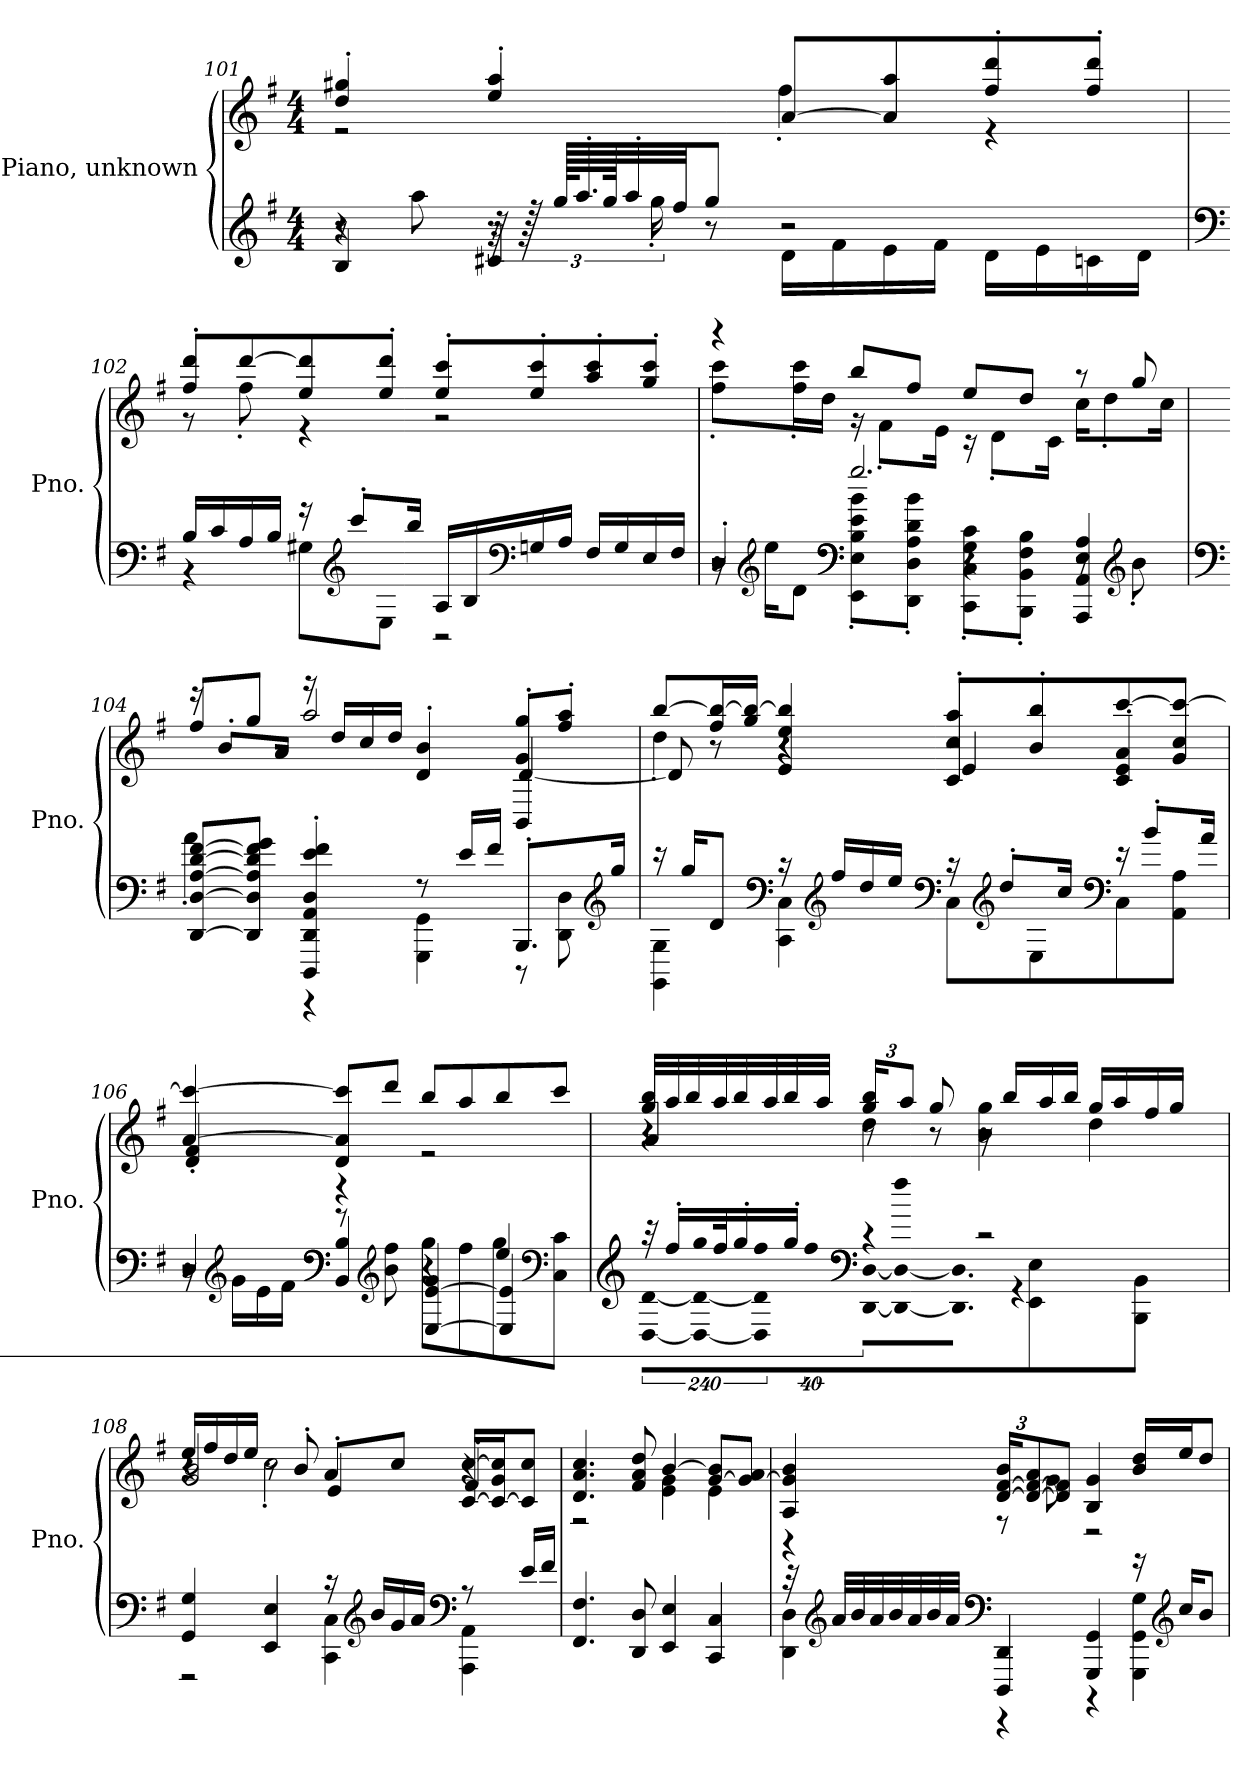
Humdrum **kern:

**kern	**kern
*part1	*part1
*staff2	*staff1
*I"Piano, unknown	*
*I'Pno.	*
*clefG2	*clefG2
*k[f#]	*k[f#]
*M4/4	*M4/4
=101	=101
*^	*^
*	*^	*	*
4B/	8r	4r	4dd/' 4gg#X/'	2r
.	8aa\	.	.	.
64r	12r	4c#X/	4ee/' 4aa/'	.
128r	.	.	.	.
128gg/KLLLL	.	.	.	.
64.aa'/	.	.	.	.
128gg/JK	.	.	.	.
32aa'/	.	.	.	.
.	24gg'\	.	.	.
32ff#/JJ	.	.	.	.
8gg/J	8r	.	.	.
2r	16d\LL	2r	[8a/L	4ff#'\
.	16f#\	.	.	.
.	16e\	.	8a/] 8aa/	.
.	16f#\JJ	.	.	.
.	16d\LL	.	8ff#/' 8ddd/'	4r
.	16e\	.	.	.
.	16cn\	.	8ff#/' 8ddd/'J	.
.	16d\JJ	.	.	.
*v	*v	*v	*	*
!!LO:LB:g=z	!!
=102	=102	=102
*clefF4	*	*
*^	*	*
16B/LL	4r	8ff#/' 8ddd/'L	8r
16c/	.	.	.
16A/	.	[8ddd/	8ff#'\
16B/JJ	.	.	.
16r	8G#X\L	8ee/ 8ddd/]	4r
*clefG2	*	*	*
8ccc'/L	.	.	.
.	8E\J	8ee/' 8ddd/'J	.
16bb/Jk	.	.	.
16A/LL	2r	8ee/' 8ccc/'L	2r
16B/	.	.	.
*clefF4	*	*	*
16Gn/	.	8ee/' 8ccc/'	.
16A/JJ	.	.	.
16F#/LL	.	8aa/' 8ccc/'	.
16G/	.	.	.
16E/	.	8gg/' 8ccc/'J	.
16F#/JJ	.	.	.
=103	=103	=103	=103
*	*^	*	*
4D'/	16r	2r	4r	8ff#\' 8ccc\'L
*clefG2	*	*	*	*
.	16ee\KL	.	.	.
.	8d\J	.	.	16ff#\' 16ccc\'L
.	.	.	.	16dd\JJ
*clefF4	*	*	*	*
2.gg/	8EE\' 8E\' 8B\' 8e\' 8b\'L	.	8bb/L	16r
.	.	.	.	8f#'\L
.	8DD\' 8D\' 8A\' 8d\' 8b\'J	.	8ff#/J	.
.	.	.	.	16e\Jk
.	8CC\' 8C\' 8G\' 8c\'L	4r	8ee/L	16r
.	.	.	.	8d'\L
.	8BBB\' 8BB\' 8F#\' 8B\'J	.	8dd/J	.
.	.	.	.	16c\Jk
.	8r	4AAA/ 4AA/ 4E/ 4A/	8r	16cc\KL
.	.	.	.	8dd'\
*clefG2	*	*	*	*
.	8b'\	.	8gg/	.
.	.	.	.	16cc\Jk
*v	*v	*v	*	*
!!LO:LB:g=z	!!
=104	=104	=104
*clefF4	*	*
*^	*	*
[8DD/ [8D/ [8A/ [8d/ [8f#/L	4a'\	16r	8ff#/L
.	.	8b'/L	.
8DD/] 8D/] 8A/] 8d/] 8f#/] 8g/J	.	.	8gg/J
.	.	16a/Jk	.
4DDD/' 4DD/' 4AA/' 4D/' 4e/' 4f#/'	4r	16r	2aa/
.	.	16dd/LL	.
.	.	16cc/	.
.	.	16dd/JJ	.
8r	4GGG\ 4GG\	4d/' 4b/'	.
16e/LL	.	.	.
16f#/JJ	.	.	.
8.BBB'/L	8r	8BB/' 8g/' 8gg/'L	[4d/
.	8DD\ 8D\	8ff#/' 8aa/'J	.
*clefG2	*	*	*
16gg/Jk	.	.	.
=105	=105	=105	=105
*	*	*	*^
16r	4GG\ 4G\	[8bb/L	4dd'\	8d/]
16gg/KL	.	.	.	.
8d/J	.	16ff#/ 16bb/_L	.	8r
.	.	16gg/ 16bb/_JJ	.	.
*clefF4	*	*	*	*
16r	4CC\ 4C\	4e/ 4ee/ 4bb/]	4r	4r
*clefG2	*	*	*	*
16ff#/LL	.	.	.	.
16dd/	.	.	.	.
16ee/JJ	.	.	.	.
*clefF4	*	*	*	*
16r	8C\L	8c/' 8cc/' 8aa/'L	2r	4e/
*clefG2	*	*	*	*
8dd'/L	.	.	.	.
.	8E\	8b/' 8bb/'	.	.
16cc/Jk	.	.	.	.
*clefF4	*	*	*	*
16r	8C\	[8ccc/	.	4c/' 4e/' 4a/'
8b'/L	.	.	.	.
.	8AA\ 8A\J	8g/ 8cc/ 8ccc/_J	.	.
16a/Jk	.	.	.	.
*	*	*	*v	*v
!!LO:LB:g=z
=106	=106	=106	=106
*	*^	*	*
2r	16r	4D/	[4a/ 4ccc/_	4d/' 4f#/'
*clefG2	*	*	*	*
.	16g\LL	.	.	.
.	16e\	.	.	.
.	16f#\JJ	.	.	.
*clefF4	*	*	*	*
.	8r	4BB/ 4B/	8d/ 8a/] 8ccc/]L	4r
*clefG2	*	*	*	*
.	8b\ 8ff#\	.	8ddd/J	.
4r	8gg\L	[4E/ [4e/ 4g/	8bb/L	2r
.	8ff#\	.	8aa/	.
4ee/	8gg\	4E/] 4e/]	8bb/	.
*clefF4	*	*	*	*
.	8C\ 8c\J	.	8ccc/J	.
*v	*v	*v	*	*
*	*v	*v
!!LO:LB:g=z
=107	=107
*clefG2	*
*^	*
!	!LO:N:vis=16	!
*	*	*^
*	*	*	*^
32r	[1920%137D\ [1920%137d\LL	32gg/ 32bb/LLL	4r	4a/
16ff#'/LL	.	32aa/	.	.
.	.	32bb/	.	.
!	!LO:N:vis=16	!	!	!
.	1920%137D\_ 1920%137d\_ 1920%137gg\	.	.	.
32ff#/K	.	32aa/	.	.
16gg'/	.	32bb/	.	.
!	!LO:N:vis=16	!	!	!
.	1920%137D\] 1920%137d\] 1920%137ff#\	.	.	.
.	.	32aa/	.	.
16gg'/JJ	.	32bb/	.	.
!	!LO:N:vis=32	!	!	!
.	640%23ff#\JJk	.	.	.
.	.	32aa/JJJ	.	.
*clefF4	*	*	*	*
!	!LO:N:vis=32	!	!	!
*	*	*Xbrackettup	*	*
4r	[640%23DD\ [640%23D\KLL	24gg/ 24bb/KL	4dd\	8r
!	!LO:N:vis=16	!	!	!
.	1920%137DD\_ 1920%137D\_ 1920%137ff#\	.	.	.
.	.	12aa/J	.	.
!	!LO:N:vis=16.	!	!	!
.	960%103DD\] 960%103D\]JJ	.	.	.
.	.	8r	.	8gg/
!	!LO:N:vis=32	!	!	!
.	640%23r	.	.	.
2r	.	16r	4b\ 4gg\	2r
.	4EE\ 4E\	.	.	.
.	.	16bb/LL	.	.
.	.	16aa/	.	.
.	.	16bb/JJ	.	.
.	.	16gg/LL	4dd\	.
.	4BBB\ 4BB\	.	.	.
.	.	16aa/	.	.
.	.	16ff#/	.	.
.	.	16gg/JJ	.	.
1920ryy	.	1920ryy	1920ryy	1920ryy
!!LO:LB:g=z	!!	!!
=108	=108	=108	=108	=108
4GG/ 4G/	2r	16ee/LL	4r	2g/ 2b/
.	.	16ff#/	.	.
.	.	16dd/	.	.
.	.	16ee/JJ	.	.
4EE/ 4E/	.	8r	2cc'\	.
.	.	8b'/	.	.
16r	4CC\ 4C\	8a'/L	.	4e/
*clefG2	*	*	*	*
16b/LL	.	.	.	.
16g/	.	8cc/J	.	.
16a/JJ	.	.	.	.
*clefF4	*	*	*	*
8r	4AAA\ 4AA\	[16c/ [16cc/LL	4r	4f#'/
.	.	16c/_ 16g/ 16cc/]J	.	.
16e/LL	.	8c/] 8cc/J	.	.
16f#/JJ	.	.	.	.
*v	*v	*	*	*
*	*	*v	*v
=109	=109	=109
4.FF#/ 4.F#/	4.d/ 4.a/ 4.cc/	2r
8DD/ 8D/	8f#/ 8a/ 8dd/	.
4EE/ 4E/	[4b/	4e\ 4g\
4CC/ 4C/	[8g/ 8b/]L	4e\
.	8g/_ 8a/J	.
!!LO:PB:g=z	!!
=110	=110	=110
*^	*	*
32r	4DD\ 4D\	4A/ 4g/] 4b/	4r
*clefG2	*	*	*
32a/LLL	.	.	.
32b/	.	.	.
32a/	.	.	.
32b/	.	.	.
32a/	.	.	.
32b/	.	.	.
32a/JJJ	.	.	.
*clefF4	*	*	*
4DDD/ 4DD/	4r	[24d/ [24f#/ 24b/KL	8r
.	.	12d/_ 12f#/_ 12a/	.
.	.	8d/] 8f#/]J	8g\
4GGG/ 4GG/	4r	4B/ 4g/	2r
16r	4GGG\ 4GG\ 4G\	16b/ 16dd/LL	.
*clefG2	*	*	*
16cc/KL	.	16ee/J	.
8b/J	.	8dd/J	.
*v	*v	*	*
*	*v	*v
=	=
*-	*-
